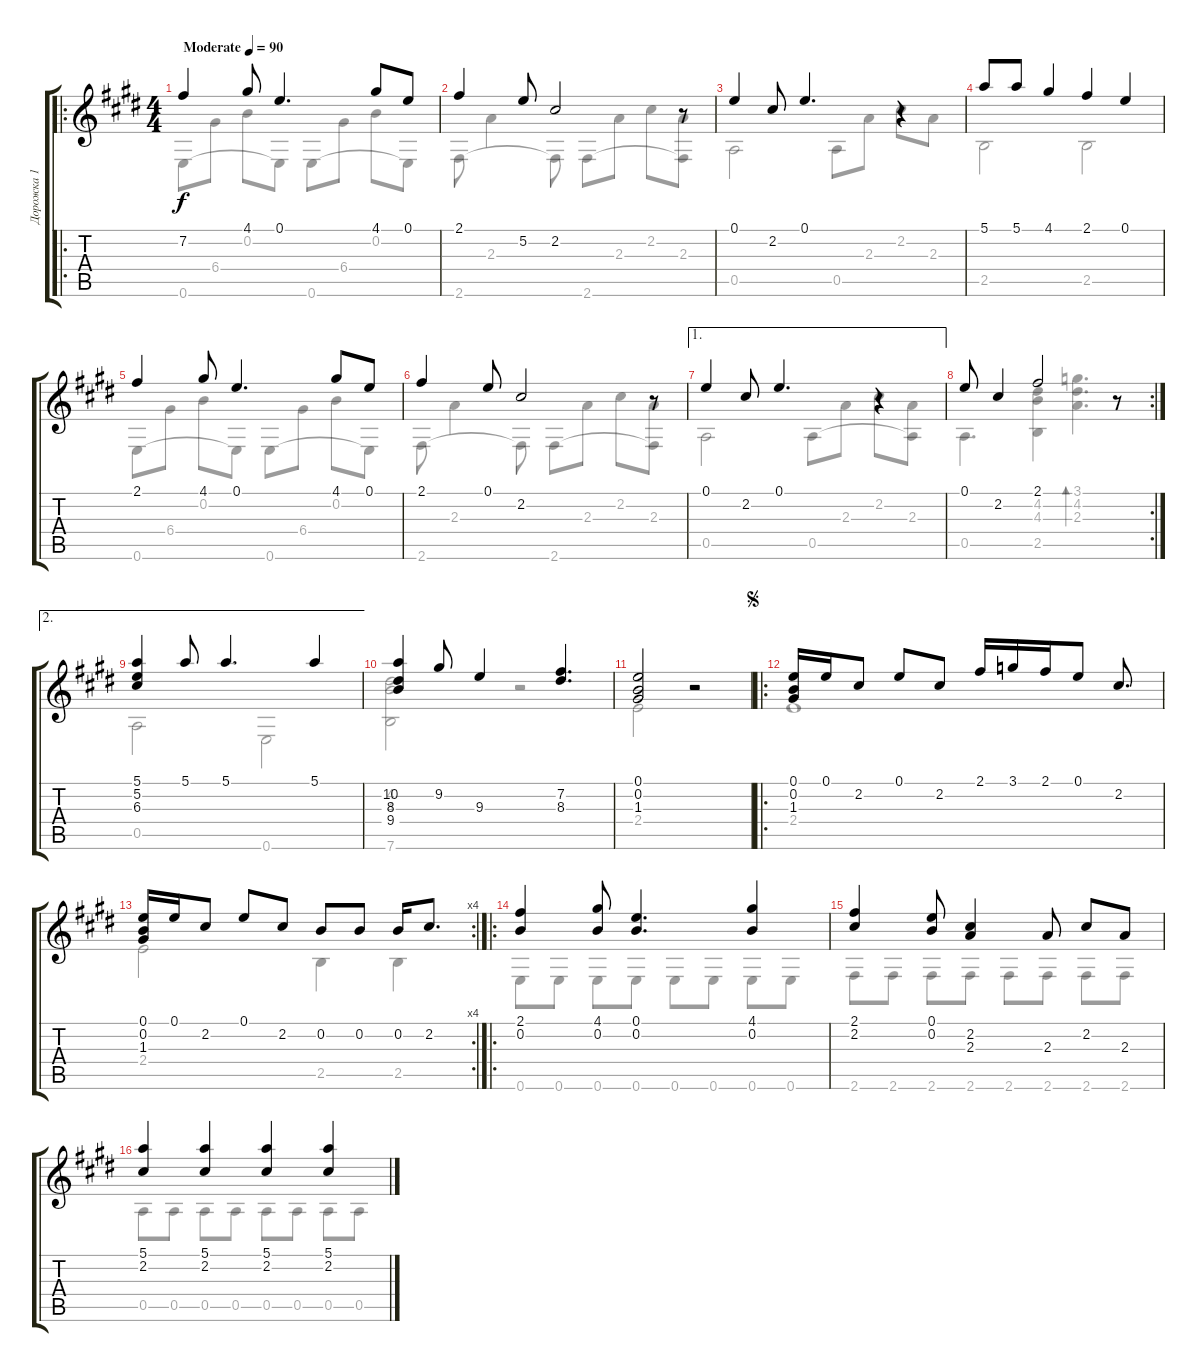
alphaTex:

\track ("Дорожка 1" "Дорожка 1") {instrument acousticguitarnylon}
\staff {score tabs}
\tuning (E4 B3 G3 D3 A2 E2) {hide}
\voice
\ro
\ts (4 4)
\tempo (90 "Moderate")
\clef g2
\ks e
7.2.4{dy f instrument acousticguitarnylon} 4.1.8 0.1.4{d} 4.1.8 0.1.8 |
2.1.4 5.2.8 2.2.2 r.8 |
0.1.4 2.2.8 0.1.4{d} r.4 |
5.1.8 5.1.8 4.1.4 2.1.4 0.1.4 |
2.1.4 4.1.8 0.1.4{d} 4.1.8 0.1.8 |
2.1.4 0.1.8 2.2.2 r.8 |
\ae 1
0.1.4 2.2.8 0.1.4{d} r.4 |
\rc 2
0.1.8 2.2.4 2.1.2 r.8 |
\ae 2
(5.1 5.2 6.3).4 5.1.8 5.1.4{d} 5.1.4 |
(10.2 8.3 9.4).4 9.2.8 9.3.4 (7.2 8.3).4{d} |
(0.1 0.2 1.3).2 r.2 |
\ro
\jump segno
(0.1 0.2 1.3).16 0.1.16 2.2.8 0.1.8 2.2.8 2.1.16 3.1.16 2.1.16 0.1.8 2.2.8{d} |
\rc 4
(0.1 0.2 1.3).16 0.1.16 2.2.8 0.1.8 2.2.8 0.2.8 0.2.8 0.2.16 2.2.8{d} |
\ro
(2.1 0.2).4 (4.1 0.2).8 (0.1 0.2).4{d} (4.1 0.2).4 |
(2.1 2.2).4 (0.1 0.2).8 (2.2 2.3).4 2.3.8 2.2.8 2.3.8 |
(5.1 2.2).4 (5.1 2.2).4 (5.1 2.2).4 (5.1 2.2).4
\voice
\clef g2
\ottava regular
\simile none
\ks e
0.6.8{dy f} 6.4.8 0.2.8 0.6{t}.8 0.6.8 6.4.8 0.2.8 0.6{t}.8 |
2.6.8 2.3.4 2.6{t}.8 2.6.8 2.3.8 2.2.8 (2.3 2.6{t}).8 |
0.5.2 0.5.8 2.3.8 2.2.8 2.3.8 |
2.5.2 2.5.2 |
0.6.8 6.4.8 0.2.8 0.6{t}.8 0.6.8 6.4.8 0.2.8 0.6{t}.8 |
2.6.8 2.3.4 2.6{t}.8 2.6.8 2.3.8 2.2.8 (2.3 2.6{t}).8 |
0.5.2 0.5.8 2.3.8 2.2.8 (2.3 0.5{t}).8 |
0.5.4{d} (4.2 4.3 2.5).4 (3.1 4.2 2.3).4{d bd 240} |
0.5.2 0.6.2 |
(4.2 4.3 7.6).2 r.2 |
2.4.2 r.2 |
2.4.1 |
2.4.2 2.5.4 2.5.4 |
0.6.8 0.6.8 0.6.8 0.6.8 0.6.8 0.6.8 0.6.8 0.6.8 |
2.6.8 2.6.8 2.6.8 2.6.8 2.6.8 2.6.8 2.6.8 2.6.8 |
0.5.8 0.5.8 0.5.8 0.5.8 0.5.8 0.5.8 0.5.8 0.5.8
